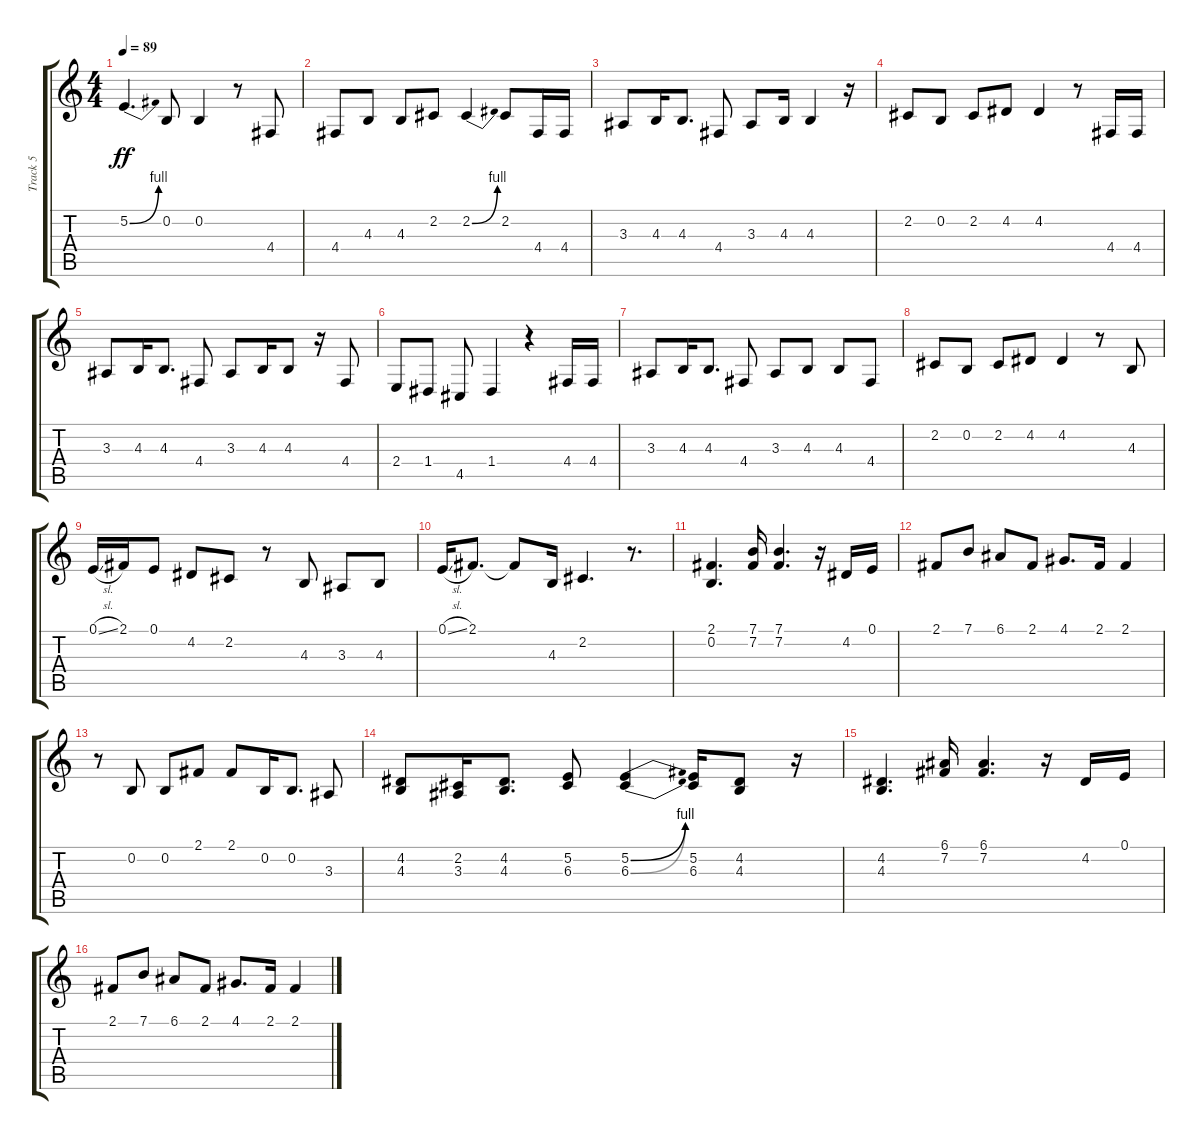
\track ("Track 5" "Track 5") {instrument violin}
\staff {score tabs}
\tuning (E4 B3 G3 D3 A2 E2) {hide}
\ts (4 4)
\tempo 89
\clef g2
\ks c
5.2{be (bend 0 0 60 4)}.4{d dy ff} 0.2.8 0.2.4 r.8 4.4.8 |
4.4.8 4.3.8 4.3.8 2.2.8 2.2{be (bend 0 0 60 4)}.4 2.2.8 4.4.16 4.4.16 |
3.3.8 4.3.16 4.3.8{d} 4.4.8 3.3.8 4.3.16 4.3.4 r.16 |
2.2.8 0.2.8 2.2.8 4.2.8 4.2.4 r.8 4.4.16 4.4.16 |
3.3.8 4.3.16 4.3.8{d} 4.4.8 3.3.8 4.3.16 4.3.8 r.16 4.4.8 |
2.4.8 1.4.8 4.5.8 1.4.4 r.4 4.4.16 4.4.16 |
3.3.8 4.3.16 4.3.8{d} 4.4.8 3.3.8 4.3.8 4.3.8 4.4.8 |
2.2.8 0.2.8 2.2.8 4.2.8 4.2.4 r.8 4.3.8 |
0.1{sl}.16 2.1.16 0.1.8 4.2.8 2.2.8 r.8 4.3.8 3.3.8 4.3.8 |
0.1{sl}.16 2.1.8{d} 2.1{t}.8 4.3.16 2.2.4{d} r.8{d} |
(2.1 0.2).4{d} (7.1 7.2).16 (7.1 7.2).4{d} r.16 4.2.16 0.1.16 |
2.1.8 7.1.8 6.1.8 2.1.8 4.1.8{d} 2.1.16 2.1.4 |
r.8 0.2.8 0.2.8 2.1.8 2.1.8 0.2.16 0.2.8{d} 3.3.8 |
(4.2 4.3).8 (2.2 3.3).16 (4.2 4.3).8{d} (5.2 6.3).8 (5.2{be (bend 0 0 60 4)} 6.3{be (bend 0 0 60 4)}).4 (5.2 6.3).16 (4.2 4.3).8 r.16 |
(4.2 4.3).4{d} (6.1 7.2).16 (6.1 7.2).4{d} r.16 4.2.16 0.1.16 |
2.1.8 7.1.8 6.1.8 2.1.8 4.1.8{d} 2.1.16 2.1.4
